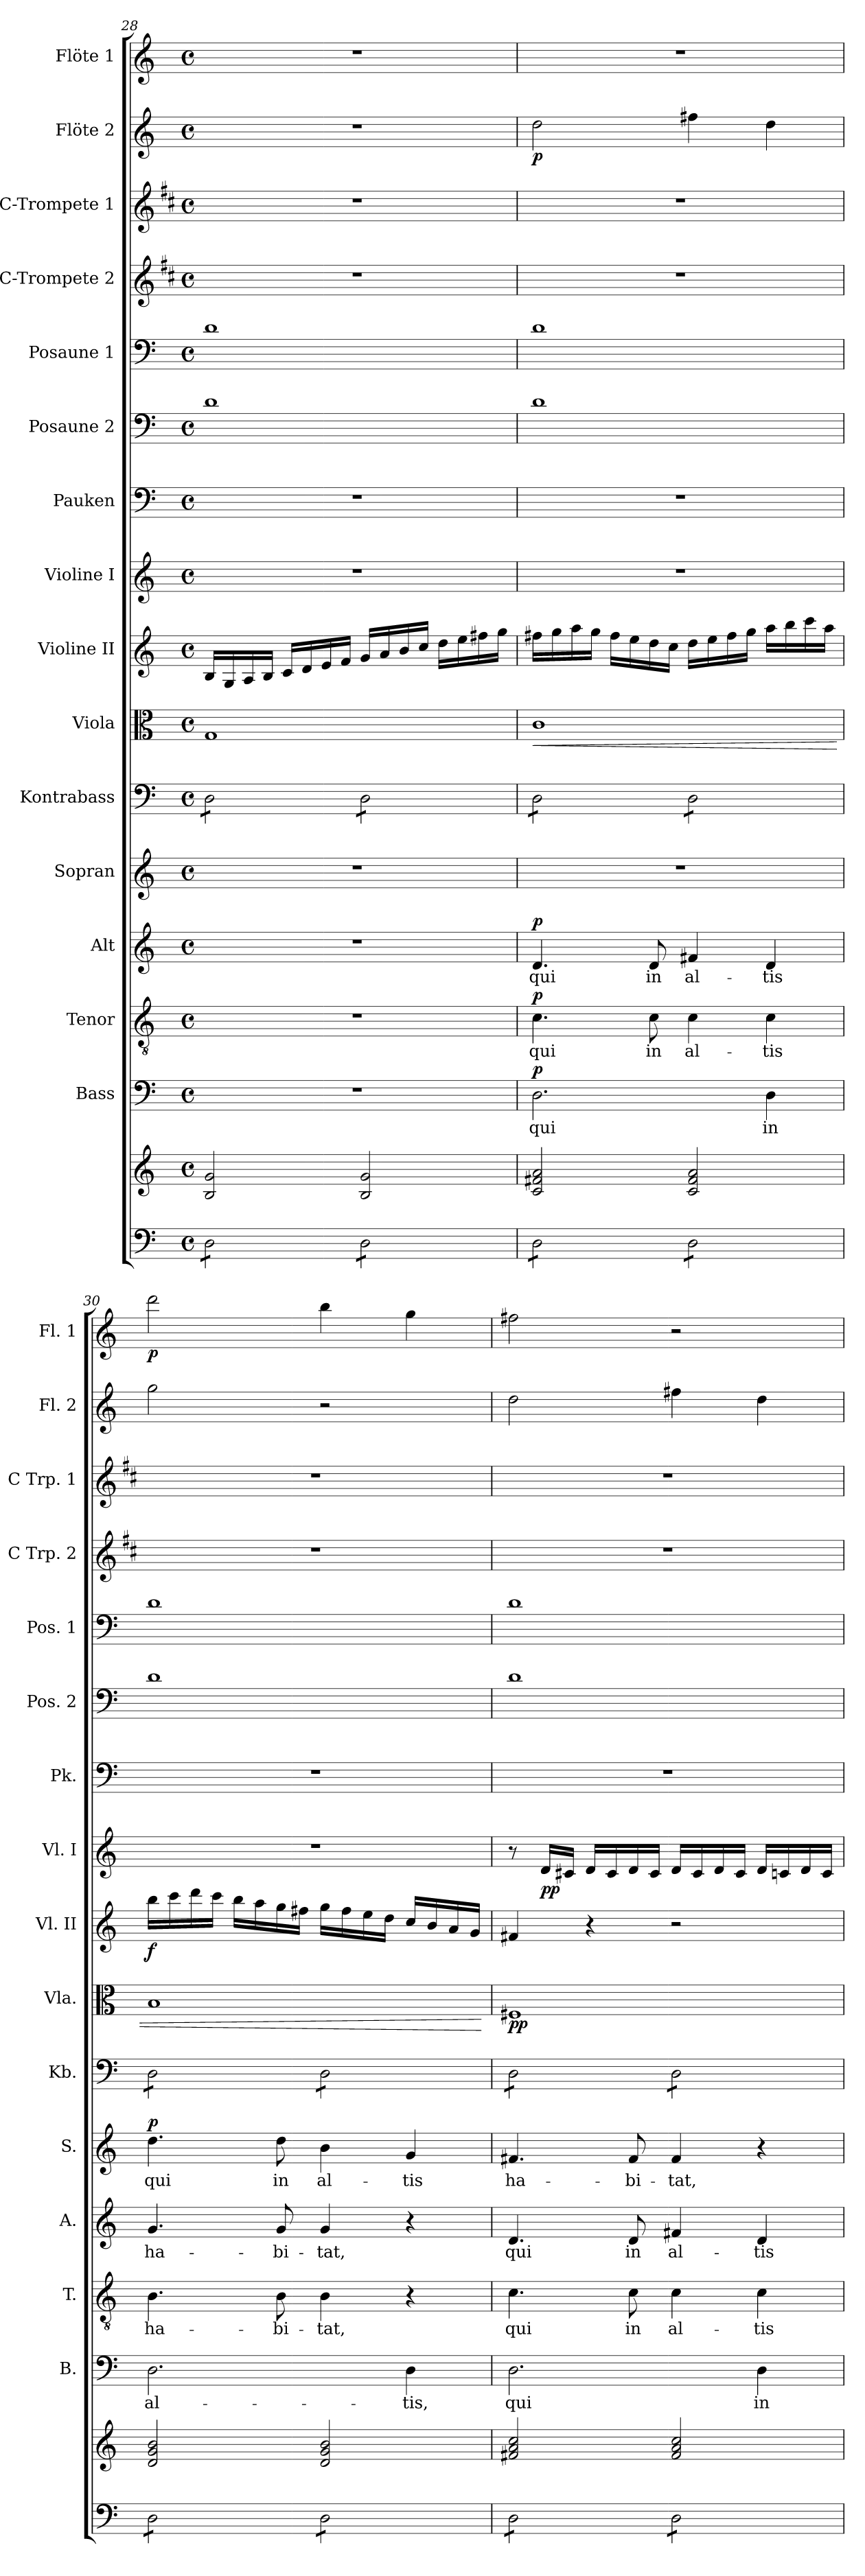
**kern	**kern	**kern	**text	**dynam	**kern	**text	**dynam	**kern	**text	**dynam	**kern	**text	**dynam	**kern	**kern	**dynam	**kern	**dynam	**kern	**dynam	**kern	**kern	**kern	**kern	**kern	**kern	**dynam	**kern	**dynam
*part16	*part16	*part15	*part15	*part15	*part14	*part14	*part14	*part13	*part13	*part13	*part12	*part12	*part12	*part11	*part10	*part10	*part9	*part9	*part8	*part8	*part7	*part6	*part5	*part4	*part3	*part2	*part2	*part1	*part1
*staff17	*staff16	*staff15	*staff15	*staff15	*staff14	*staff14	*staff14	*staff13	*staff13	*staff13	*staff12	*staff12	*staff12	*staff11	*staff10	*staff10	*staff9	*staff9	*staff8	*staff8	*staff7	*staff6	*staff5	*staff4	*staff3	*staff2	*staff2	*staff1	*staff1
*	*	*I"Bass	*	*	*I"Tenor	*	*	*I"Alt	*	*	*I"Sopran	*	*	*I"Kontrabass	*I"Viola	*	*I"Violine II	*	*I"Violine I	*	*I"Pauken	*I"Posaune 2	*I"Posaune 1	*I"C-Trompete 2	*I"C-Trompete 1	*I"Flöte 2	*	*I"Flöte 1	*
*	*	*I'B.	*	*	*I'T.	*	*	*I'A.	*	*	*I'S.	*	*	*I'Kb.	*I'Vla.	*	*I'Vl. II	*	*I'Vl. I	*	*I'Pk.	*I'Pos. 2	*I'Pos. 1	*I'C Trp. 2	*I'C Trp. 1	*I'Fl. 2	*	*I'Fl. 1	*
*clefF4	*clefG2	*clefF4	*	*	*clefGv2	*	*	*clefG2	*	*	*clefG2	*	*	*clefF4	*clefC3	*	*clefG2	*	*clefG2	*	*clefF4	*clefF4	*clefF4	*clefG2	*clefG2	*clefG2	*	*clefG2	*
*	*	*	*	*	*	*	*	*	*	*	*	*	*	*ITrd7c12	*	*	*	*	*	*	*	*	*	*ITrd1c2	*ITrd1c2	*	*	*	*
*k[]	*k[]	*k[]	*	*	*k[]	*	*	*k[]	*	*	*k[]	*	*	*k[]	*k[]	*	*k[]	*	*k[]	*	*k[]	*k[]	*k[]	*k[]	*k[]	*k[]	*	*k[]	*
*C:	*C:	*C:	*	*	*C:	*	*	*C:	*	*	*C:	*	*	*C:	*C:	*	*C:	*	*C:	*	*C:	*C:	*C:	*C:	*C:	*C:	*	*C:	*
*M4/4	*M4/4	*M4/4	*	*	*M4/4	*	*	*M4/4	*	*	*M4/4	*	*	*M4/4	*M4/4	*	*M4/4	*	*M4/4	*	*M4/4	*M4/4	*M4/4	*M4/4	*M4/4	*M4/4	*	*M4/4	*
*met(c)	*met(c)	*met(c)	*	*	*met(c)	*	*	*met(c)	*	*	*met(c)	*	*	*met(c)	*met(c)	*	*met(c)	*	*met(c)	*	*met(c)	*met(c)	*met(c)	*met(c)	*met(c)	*met(c)	*	*met(c)	*
=28	=28	=28	=28	=28	=28	=28	=28	=28	=28	=28	=28	=28	=28	=28	=28	=28	=28	=28	=28	=28	=28	=28	=28	=28	=28	=28	=28	=28	=28
*tremolo	*	*	*	*	*	*	*	*	*	*	*	*	*	*	*	*	*	*	*	*	*	*	*	*	*	*	*	*	*
*	*	*	*	*	*	*	*	*	*	*	*	*	*	*tremolo	*	*	*	*	*	*	*	*	*	*	*	*	*	*	*
8D\L	2B/ 2g/	1r	.	.	1r	.	.	1r	.	.	1r	.	.	8DD\L	1G	.	16B/LL	.	1r	.	1r	1d	1d	1r	1r	1r	.	1r	.
.	.	.	.	.	.	.	.	.	.	.	.	.	.	.	.	.	16G/	.	.	.	.	.	.	.	.	.	.	.	.
8D\	.	.	.	.	.	.	.	.	.	.	.	.	.	8DD\	.	.	16A/	.	.	.	.	.	.	.	.	.	.	.	.
.	.	.	.	.	.	.	.	.	.	.	.	.	.	.	.	.	16B/JJ	.	.	.	.	.	.	.	.	.	.	.	.
8D\	.	.	.	.	.	.	.	.	.	.	.	.	.	8DD\	.	.	16c/LL	.	.	.	.	.	.	.	.	.	.	.	.
.	.	.	.	.	.	.	.	.	.	.	.	.	.	.	.	.	16d/	.	.	.	.	.	.	.	.	.	.	.	.
8D\J	.	.	.	.	.	.	.	.	.	.	.	.	.	8DD\J	.	.	16e/	.	.	.	.	.	.	.	.	.	.	.	.
.	.	.	.	.	.	.	.	.	.	.	.	.	.	.	.	.	16f/JJ	.	.	.	.	.	.	.	.	.	.	.	.
8D\L	2B/ 2g/	.	.	.	.	.	.	.	.	.	.	.	.	8DD\L	.	.	16g/LL	.	.	.	.	.	.	.	.	.	.	.	.
.	.	.	.	.	.	.	.	.	.	.	.	.	.	.	.	.	16a/	.	.	.	.	.	.	.	.	.	.	.	.
8D\	.	.	.	.	.	.	.	.	.	.	.	.	.	8DD\	.	.	16b/	.	.	.	.	.	.	.	.	.	.	.	.
.	.	.	.	.	.	.	.	.	.	.	.	.	.	.	.	.	16cc/JJ	.	.	.	.	.	.	.	.	.	.	.	.
8D\	.	.	.	.	.	.	.	.	.	.	.	.	.	8DD\	.	.	16dd\LL	.	.	.	.	.	.	.	.	.	.	.	.
.	.	.	.	.	.	.	.	.	.	.	.	.	.	.	.	.	16ee\	.	.	.	.	.	.	.	.	.	.	.	.
8D\J	.	.	.	.	.	.	.	.	.	.	.	.	.	8DD\J	.	.	16ff#X\	.	.	.	.	.	.	.	.	.	.	.	.
.	.	.	.	.	.	.	.	.	.	.	.	.	.	.	.	.	16gg\JJ	.	.	.	.	.	.	.	.	.	.	.	.
!!LO:PB:g=z
=29	=29	=29	=29	=29	=29	=29	=29	=29	=29	=29	=29	=29	=29	=29	=29	=29	=29	=29	=29	=29	=29	=29	=29	=29	=29	=29	=29	=29	=29
!	!	!	!LO:LY:b	!LO:DY:a	!	!LO:LY:b	!LO:DY:a	!	!LO:LY:b	!LO:DY:a	!	!	!	!	!	!LO:HP:b	!	!	!	!	!	!	!	!	!	!	!LO:DY:b	!	!
8D\L	2c/ 2f#X/ 2a/	2.D\	qui	p	4.c\	qui	p	4.d/	qui	p	1r	.	.	8DD\L	1c	<	16ff#X\LL	.	1r	.	1r	1d	1d	1r	1r	2dd\	p	1r	.
.	.	.	.	.	.	.	.	.	.	.	.	.	.	.	.	.	16gg\	.	.	.	.	.	.	.	.	.	.	.	.
8D\	.	.	.	.	.	.	.	.	.	.	.	.	.	8DD\	.	.	16aa\	.	.	.	.	.	.	.	.	.	.	.	.
.	.	.	.	.	.	.	.	.	.	.	.	.	.	.	.	.	16gg\JJ	.	.	.	.	.	.	.	.	.	.	.	.
8D\	.	.	.	.	.	.	.	.	.	.	.	.	.	8DD\	.	.	16ff#\LL	.	.	.	.	.	.	.	.	.	.	.	.
.	.	.	.	.	.	.	.	.	.	.	.	.	.	.	.	.	16ee\	.	.	.	.	.	.	.	.	.	.	.	.
!	!	!	!	!	!	!LO:LY:b	!	!	!LO:LY:b	!	!	!	!	!	!	!	!	!	!	!	!	!	!	!	!	!	!	!	!
8D\J	.	.	.	.	8c\	in	.	8d/	in	.	.	.	.	8DD\J	.	.	16dd\	.	.	.	.	.	.	.	.	.	.	.	.
.	.	.	.	.	.	.	.	.	.	.	.	.	.	.	.	.	16cc\JJ	.	.	.	.	.	.	.	.	.	.	.	.
!	!	!	!	!	!	!LO:LY:b	!	!	!LO:LY:b	!	!	!	!	!	!	!	!	!	!	!	!	!	!	!	!	!	!	!	!
8D\L	2c/ 2f#/ 2a/	.	.	.	4c\	al-	.	4f#X/	al-	.	.	.	.	8DD\L	.	.	16dd\LL	.	.	.	.	.	.	.	.	4ff#X\	.	.	.
.	.	.	.	.	.	.	.	.	.	.	.	.	.	.	.	.	16ee\	.	.	.	.	.	.	.	.	.	.	.	.
8D\	.	.	.	.	.	.	.	.	.	.	.	.	.	8DD\	.	.	16ff#\	.	.	.	.	.	.	.	.	.	.	.	.
.	.	.	.	.	.	.	.	.	.	.	.	.	.	.	.	.	16gg\JJ	.	.	.	.	.	.	.	.	.	.	.	.
!	!	!	!LO:LY:b	!	!	!LO:LY:b	!	!	!LO:LY:b	!	!	!	!	!	!	!	!	!	!	!	!	!	!	!	!	!	!	!	!
8D\	.	4D\	in	.	4c\	-tis	.	4d/	-tis	.	.	.	.	8DD\	.	.	16aa\LL	.	.	.	.	.	.	.	.	4dd\	.	.	.
.	.	.	.	.	.	.	.	.	.	.	.	.	.	.	.	.	16bb\	.	.	.	.	.	.	.	.	.	.	.	.
8D\J	.	.	.	.	.	.	.	.	.	.	.	.	.	8DD\J	.	.	16ccc\	.	.	.	.	.	.	.	.	.	.	.	.
.	.	.	.	.	.	.	.	.	.	.	.	.	.	.	.	.	16aa\JJ	.	.	.	.	.	.	.	.	.	.	.	.
=30	=30	=30	=30	=30	=30	=30	=30	=30	=30	=30	=30	=30	=30	=30	=30	=30	=30	=30	=30	=30	=30	=30	=30	=30	=30	=30	=30	=30	=30
!	!	!	!LO:LY:b	!	!	!LO:LY:b	!	!	!LO:LY:b	!	!	!LO:LY:b	!LO:DY:a	!	!	!	!	!LO:DY:b	!	!	!	!	!	!	!	!	!	!	!LO:DY:b
8D\L	2d/ 2g/ 2b/	2.D\	al-	.	4.B\	ha-	.	4.g/	ha-	.	4.dd\	qui	p	8DD\L	1B	.	16bb\LL	f	1r	.	1r	1d	1d	1r	1r	2gg\	.	2ddd\	p
.	.	.	.	.	.	.	.	.	.	.	.	.	.	.	.	.	16ccc\	.	.	.	.	.	.	.	.	.	.	.	.
8D\	.	.	.	.	.	.	.	.	.	.	.	.	.	8DD\	.	.	16ddd\	.	.	.	.	.	.	.	.	.	.	.	.
.	.	.	.	.	.	.	.	.	.	.	.	.	.	.	.	.	16ccc\JJ	.	.	.	.	.	.	.	.	.	.	.	.
8D\	.	.	.	.	.	.	.	.	.	.	.	.	.	8DD\	.	.	16bb\LL	.	.	.	.	.	.	.	.	.	.	.	.
.	.	.	.	.	.	.	.	.	.	.	.	.	.	.	.	.	16aa\	.	.	.	.	.	.	.	.	.	.	.	.
!	!	!	!	!	!	!LO:LY:b	!	!	!LO:LY:b	!	!	!LO:LY:b	!	!	!	!	!	!	!	!	!	!	!	!	!	!	!	!	!
8D\J	.	.	.	.	8B\	-bi-	.	8g/	-bi-	.	8dd\	in	.	8DD\J	.	.	16gg\	.	.	.	.	.	.	.	.	.	.	.	.
.	.	.	.	.	.	.	.	.	.	.	.	.	.	.	.	.	16ff#X\JJ	.	.	.	.	.	.	.	.	.	.	.	.
!	!	!	!	!	!	!LO:LY:b	!	!	!LO:LY:b	!	!	!LO:LY:b	!	!	!	!	!	!	!	!	!	!	!	!	!	!	!	!	!
8D\L	2d/ 2g/ 2b/	.	.	.	4B\	-tat,	.	4g/	-tat,	.	4b\	al-	.	8DD\L	.	.	16gg\LL	.	.	.	.	.	.	.	.	2r	.	4bb\	.
.	.	.	.	.	.	.	.	.	.	.	.	.	.	.	.	.	16ff#\	.	.	.	.	.	.	.	.	.	.	.	.
8D\	.	.	.	.	.	.	.	.	.	.	.	.	.	8DD\	.	.	16ee\	.	.	.	.	.	.	.	.	.	.	.	.
.	.	.	.	.	.	.	.	.	.	.	.	.	.	.	.	.	16dd\JJ	.	.	.	.	.	.	.	.	.	.	.	.
!	!	!	!LO:LY:b	!	!	!	!	!	!	!	!	!LO:LY:b	!	!	!	!	!	!	!	!	!	!	!	!	!	!	!	!	!
8D\	.	4D\	-tis,	.	4r	.	.	4r	.	.	4g/	-tis	.	8DD\	.	.	16cc/LL	.	.	.	.	.	.	.	.	.	.	4gg\	.
.	.	.	.	.	.	.	.	.	.	.	.	.	.	.	.	.	16b/	.	.	.	.	.	.	.	.	.	.	.	.
8D\J	.	.	.	.	.	.	.	.	.	.	.	.	.	8DD\J	.	.	16a/	.	.	.	.	.	.	.	.	.	.	.	.
.	.	.	.	.	.	.	.	.	.	.	.	.	.	.	.	.	16g/JJ	.	.	.	.	.	.	.	.	.	.	.	.
.	.	.	.	.	.	.	.	.	.	.	.	.	.	.	.	[	.	.	.	.	.	.	.	.	.	.	.	.	.
=31	=31	=31	=31	=31	=31	=31	=31	=31	=31	=31	=31	=31	=31	=31	=31	=31	=31	=31	=31	=31	=31	=31	=31	=31	=31	=31	=31	=31	=31
!	!	!	!LO:LY:b	!	!	!LO:LY:b	!	!	!LO:LY:b	!	!	!LO:LY:b	!	!	!	!LO:DY:b	!	!	!	!	!	!	!	!	!	!	!	!	!
8D\L	2f#X/ 2a/ 2cc/	2.D\	qui	.	4.c\	qui	.	4.d/	qui	.	4.f#X/	ha-	.	8DD\L	1F#X	pp	4f#X/	.	8r	.	1r	1d	1d	1r	1r	2dd\	.	2ff#X\	.
!	!	!	!	!	!	!	!	!	!	!	!	!	!	!	!	!	!	!	!	!LO:DY:b	!	!	!	!	!	!	!	!	!
8D\	.	.	.	.	.	.	.	.	.	.	.	.	.	8DD\	.	.	.	.	16d/LL	pp	.	.	.	.	.	.	.	.	.
.	.	.	.	.	.	.	.	.	.	.	.	.	.	.	.	.	.	.	16c#X/JJ	.	.	.	.	.	.	.	.	.	.
8D\	.	.	.	.	.	.	.	.	.	.	.	.	.	8DD\	.	.	4r	.	16d/LL	.	.	.	.	.	.	.	.	.	.
.	.	.	.	.	.	.	.	.	.	.	.	.	.	.	.	.	.	.	16c#/	.	.	.	.	.	.	.	.	.	.
!	!	!	!	!	!	!LO:LY:b	!	!	!LO:LY:b	!	!	!LO:LY:b	!	!	!	!	!	!	!	!	!	!	!	!	!	!	!	!	!
8D\J	.	.	.	.	8c\	in	.	8d/	in	.	8f#/	-bi-	.	8DD\J	.	.	.	.	16d/	.	.	.	.	.	.	.	.	.	.
.	.	.	.	.	.	.	.	.	.	.	.	.	.	.	.	.	.	.	16c#/JJ	.	.	.	.	.	.	.	.	.	.
!	!	!	!	!	!	!LO:LY:b	!	!	!LO:LY:b	!	!	!LO:LY:b	!	!	!	!	!	!	!	!	!	!	!	!	!	!	!	!	!
8D\L	2f#/ 2a/ 2cc/	.	.	.	4c\	al-	.	4f#X/	al-	.	4f#/	-tat,	.	8DD\L	.	.	2r	.	16d/LL	.	.	.	.	.	.	4ff#X\	.	2r	.
.	.	.	.	.	.	.	.	.	.	.	.	.	.	.	.	.	.	.	16c#/	.	.	.	.	.	.	.	.	.	.
8D\	.	.	.	.	.	.	.	.	.	.	.	.	.	8DD\	.	.	.	.	16d/	.	.	.	.	.	.	.	.	.	.
.	.	.	.	.	.	.	.	.	.	.	.	.	.	.	.	.	.	.	16c#/JJ	.	.	.	.	.	.	.	.	.	.
!	!	!	!LO:LY:b	!	!	!LO:LY:b	!	!	!LO:LY:b	!	!	!	!	!	!	!	!	!	!	!	!	!	!	!	!	!	!	!	!
8D\	.	4D\	in	.	4c\	-tis	.	4d/	-tis	.	4r	.	.	8DD\	.	.	.	.	16d/LL	.	.	.	.	.	.	4dd\	.	.	.
.	.	.	.	.	.	.	.	.	.	.	.	.	.	.	.	.	.	.	16cn/	.	.	.	.	.	.	.	.	.	.
8D\J	.	.	.	.	.	.	.	.	.	.	.	.	.	8DD\J	.	.	.	.	16d/	.	.	.	.	.	.	.	.	.	.
*	*	*	*	*	*	*	*	*	*	*	*	*	*	*Xtremolo	*	*	*	*	*	*	*	*	*	*	*	*	*	*	*
*Xtremolo	*	*	*	*	*	*	*	*	*	*	*	*	*	*	*	*	*	*	*	*	*	*	*	*	*	*	*	*	*
.	.	.	.	.	.	.	.	.	.	.	.	.	.	.	.	.	.	.	16c/JJ	.	.	.	.	.	.	.	.	.	.
=	=	=	=	=	=	=	=	=	=	=	=	=	=	=	=	=	=	=	=	=	=	=	=	=	=	=	=	=	=
*-	*-	*-	*-	*-	*-	*-	*-	*-	*-	*-	*-	*-	*-	*-	*-	*-	*-	*-	*-	*-	*-	*-	*-	*-	*-	*-	*-	*-	*-
